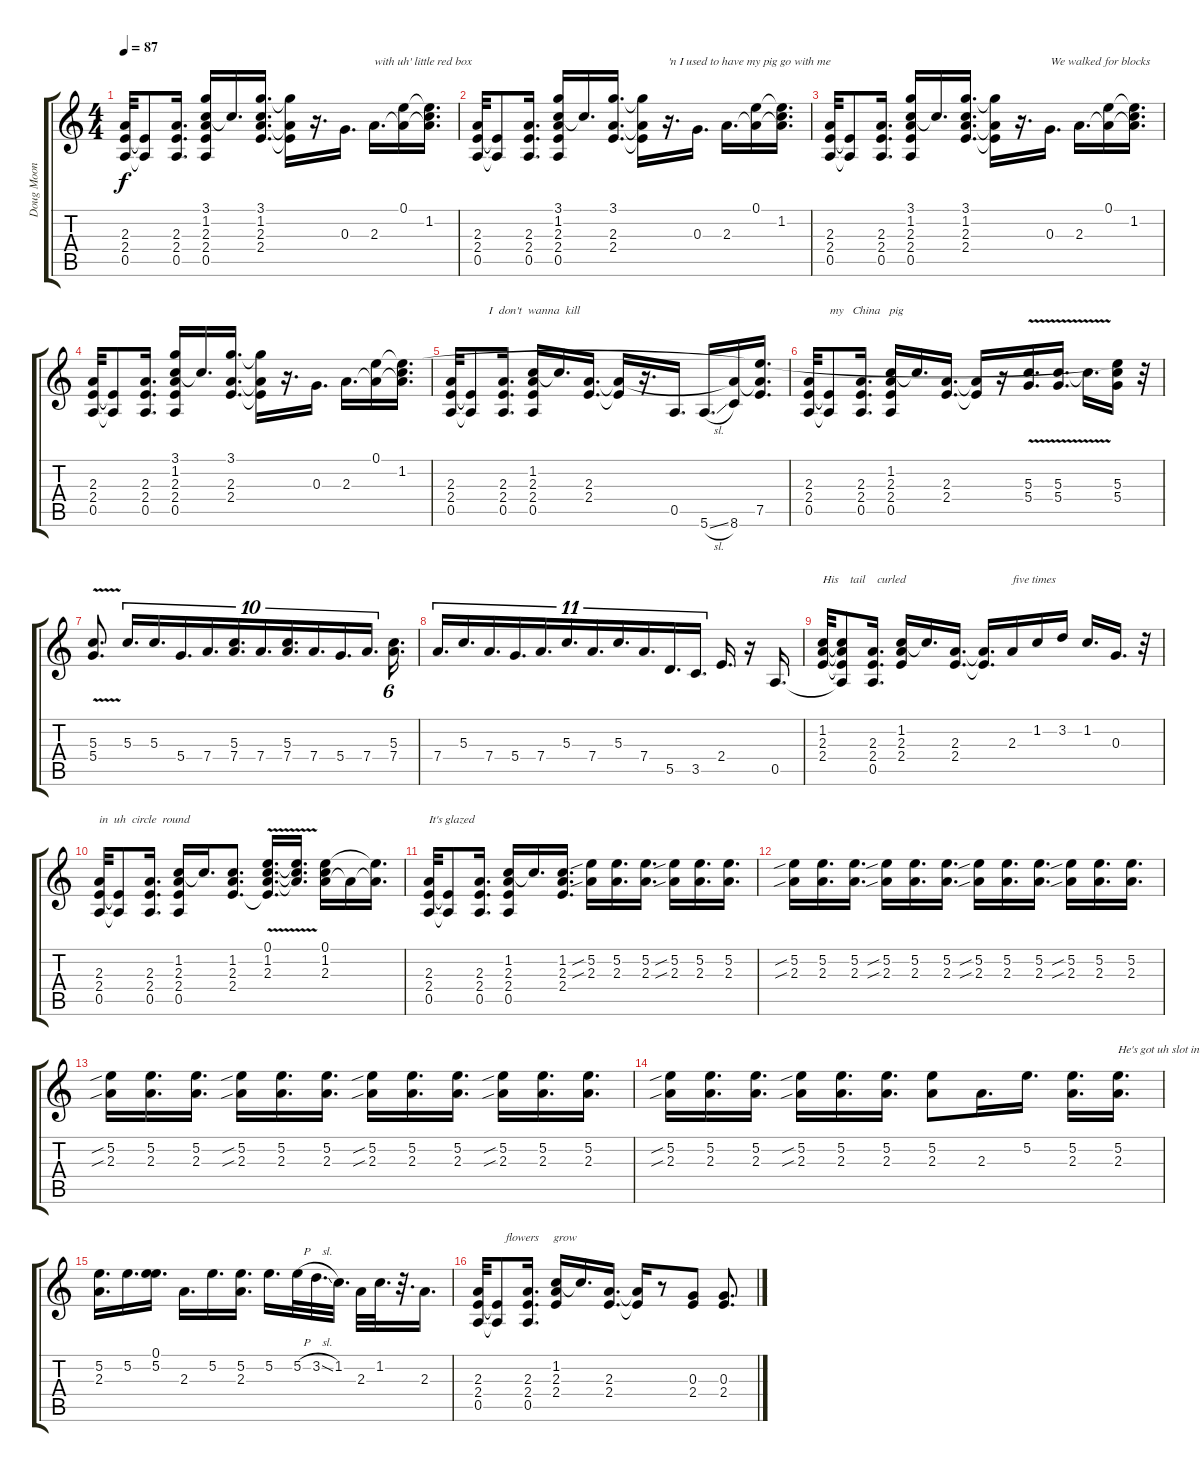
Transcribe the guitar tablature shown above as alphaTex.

\track ("Doug Moon" "Doug Moon") {instrument acousticguitarsteel}
\staff {score tabs}
\tuning (E4 B3 G3 D3 A2 E2) {hide}
\ts (4 4)
\tempo 87
\clef g2
\ks c
(2.3 2.4 0.5).32{dy f} (2.4{t} 0.5{t}).8 (2.3 2.4 0.5).16{d} (3.1 1.2 2.3 2.4 0.5).16 1.2{t}.16{d} (3.1 1.2 2.3 2.4).16{d} (3.1{t} 2.3{t} 2.4{t}).16 r.16{d} 0.3.16{d} 2.3.16{d txt "with uh' little red box"} (0.1 2.3{t}).16 (0.1{t} 1.2 2.3{t}).16{d} |
(2.3 2.4 0.5).32 (2.4{t} 0.5{t}).8 (2.3 2.4 0.5).16{d} (3.1 1.2 2.3 2.4 0.5).16 1.2{t}.16{d} (3.1 2.3 2.4).16{d} (3.1{t} 2.3{t} 2.4{t}).16 r.16{d txt "'n I used to have my pig go with me"} 0.3.16{d} 2.3.16{d} (0.1 2.3{t}).16 (0.1{t} 1.2 2.3{t}).16{d} |
(2.3 2.4 0.5).32 (2.4{t} 0.5{t}).8 (2.3 2.4 0.5).16{d} (3.1 1.2 2.3 2.4 0.5).16 1.2{t}.16{d} (3.1 1.2 2.3 2.4).16{d} (3.1{t} 2.3{t} 2.4{t}).16 r.16{d} 0.3.16{d txt "We walked for blocks"} 2.3.16{d} (0.1 2.3{t}).16 (0.1{t} 1.2 2.3{t}).16{d} |
(2.3 2.4 0.5).32 (2.4{t} 0.5{t}).8 (2.3 2.4 0.5).16{d} (3.1 1.2 2.3 2.4 0.5).16 1.2{t}.16{d} (3.1 2.3 2.4).16{d} (3.1{t} 2.3{t} 2.4{t}).16 r.16{d} 0.3.16{d} 2.3.16{d} (0.1 2.3{t}).16 (0.1{t} 1.2 2.3{t}).16{d} |
(2.3 2.4 0.5).32 (2.4{t} 0.5{t}).8{txt "      I  don't  wanna  kill"} (2.3 2.4 0.5).16{d} (1.2 2.3 2.4 0.5).16 1.2{t}.16{d} (2.3 2.4).16{d} (2.3{t} 2.4{t}).16 r.16{d} 0.5.16{d} 5.6{sl}.16{d} (2.3{t} 8.6).16 (0.1{t} 2.3{t} 7.5).16{d} |
(2.3 2.4 0.5).32{txt "       my   China   pig"} (2.4{t} 0.5{t}).8 (2.3 2.4 0.5).16{d} (1.2 2.3 2.4 0.5).16 1.2{t}.16{d} (2.3 2.4).16{d} (2.3{t} 2.4{t}).16 r.16 (5.3{v} 5.4).16{d} (5.3{v} 5.4).16{d} 5.3{t}.16{d} (0.1{t} 5.3 5.4).16 r.32 |
(5.3 5.4{v}).8{d} 5.3.16{d tu (10 8)} 5.3.16{d tu (10 8)} 5.4.16{d tu (10 8)} 7.4.16{d tu (10 8)} (5.3 7.4).16{d tu (10 8)} 7.4.16{d tu (10 8)} (5.3 7.4).16{d tu (10 8)} 7.4.16{d tu (10 8)} 5.4.16{d tu (10 8)} 7.4.16{d tu (10 8)} (5.3 7.4).16{d tu (6 4)} |
7.4.16{d tu (11 8)} 5.3.16{d tu (11 8)} 7.4.16{d tu (11 8)} 5.4.16{d tu (11 8)} 7.4.16{d tu (11 8)} 5.3.16{d tu (11 8)} 7.4.16{d tu (11 8)} 5.3.16{d tu (11 8)} 7.4.16{d tu (11 8)} 5.5.16{d tu (11 8)} 3.5.16{d tu (11 8)} 2.4.16{d} r.16 0.5.16{d} |
(1.2 2.3 2.4).32{txt "His    tail    curled"} (1.2{t} 2.3{t} 2.4{t} 0.5{t}).8 (2.3 2.4 0.5).16{d} (1.2 2.3 2.4).16 1.2{t}.16{d} (2.3 2.4).16{d} (2.3{t} 2.4{t}).16{d} 2.3.16{txt "five times"} 1.2.16 3.2.16 1.2.16{d} 0.3.16{d} r.32 |
(2.3 2.4 0.5).32{txt "in  uh  circle  round"} (2.4{t} 0.5{t}).8 (2.3 2.4 0.5).16{d} (1.2 2.3 2.4 0.5).16 1.2{t}.16{d} (1.2 2.3 2.4).8{d} (0.1 1.2 2.3{v} 2.4{t}).16{d} (0.1{t} 1.2{t} 2.3{t}).16{d} (0.1 1.2 2.3).16 2.3{t}.16 (0.1{t} 2.3{t}).16{d} |
(2.3 2.4 0.5).32{txt "It's glazed"} (2.4{t} 0.5{t}).8 (2.3 2.4 0.5).16{d} (1.2 2.3 2.4 0.5).16 1.2{t}.16{d} (1.2 2.3 2.4).16{d} (5.2{sib} 2.3{sib}).16 (5.2 2.3).16{d} (5.2 2.3).16{d} (5.2{sib} 2.3{sib}).16 (5.2 2.3).16{d} (5.2 2.3).16{d} |
(5.2{sib} 2.3{sib}).16 (5.2 2.3).16{d} (5.2 2.3).16{d} (5.2{sib} 2.3{sib}).16 (5.2 2.3).16{d} (5.2 2.3).16{d} (5.2{sib} 2.3{sib}).16 (5.2 2.3).16{d} (5.2 2.3).16{d} (5.2{sib} 2.3{sib}).16 (5.2 2.3).16{d} (5.2 2.3).16{d} |
(5.2{sib} 2.3{sib}).16 (5.2 2.3).16{d} (5.2 2.3).16{d} (5.2{sib} 2.3{sib}).16 (5.2 2.3).16{d} (5.2 2.3).16{d} (5.2{sib} 2.3{sib}).16 (5.2 2.3).16{d} (5.2 2.3).16{d} (5.2{sib} 2.3{sib}).16 (5.2 2.3).16{d} (5.2 2.3).16{d} |
(5.2{sib} 2.3{sib}).16 (5.2 2.3).16{d} (5.2 2.3).16{d} (5.2{sib} 2.3{sib}).16 (5.2 2.3).16{d} (5.2 2.3).16{d} (5.2 2.3).8 2.3.16{d} 5.2.16{d} (5.2 2.3).16{d} (5.2 2.3).16{d txt "He's got uh slot in his back"} |
(5.2 2.3).16{d} 5.2.16{d} (0.1 5.2).16{d} 2.3.16{d} 5.2.16{d} (5.2 2.3).16{d} 5.2.16{d} 5.2{h}.32 3.2{sl}.32{d} 1.2.32{d} 2.3.32 1.2.32{d} r.32{d} 2.3.16{d} |
(2.3 2.4 0.5).32{txt "         flowers     grow"} (2.4{t} 0.5{t}).8 (2.3 2.4 0.5).16{d} (1.2 2.3 2.4).16 1.2{t}.16{d} (2.3 2.4).16{d} (2.3{t} 2.4{t}).16 r.8 (0.3 2.4).8 (0.3 2.4).8{d}
